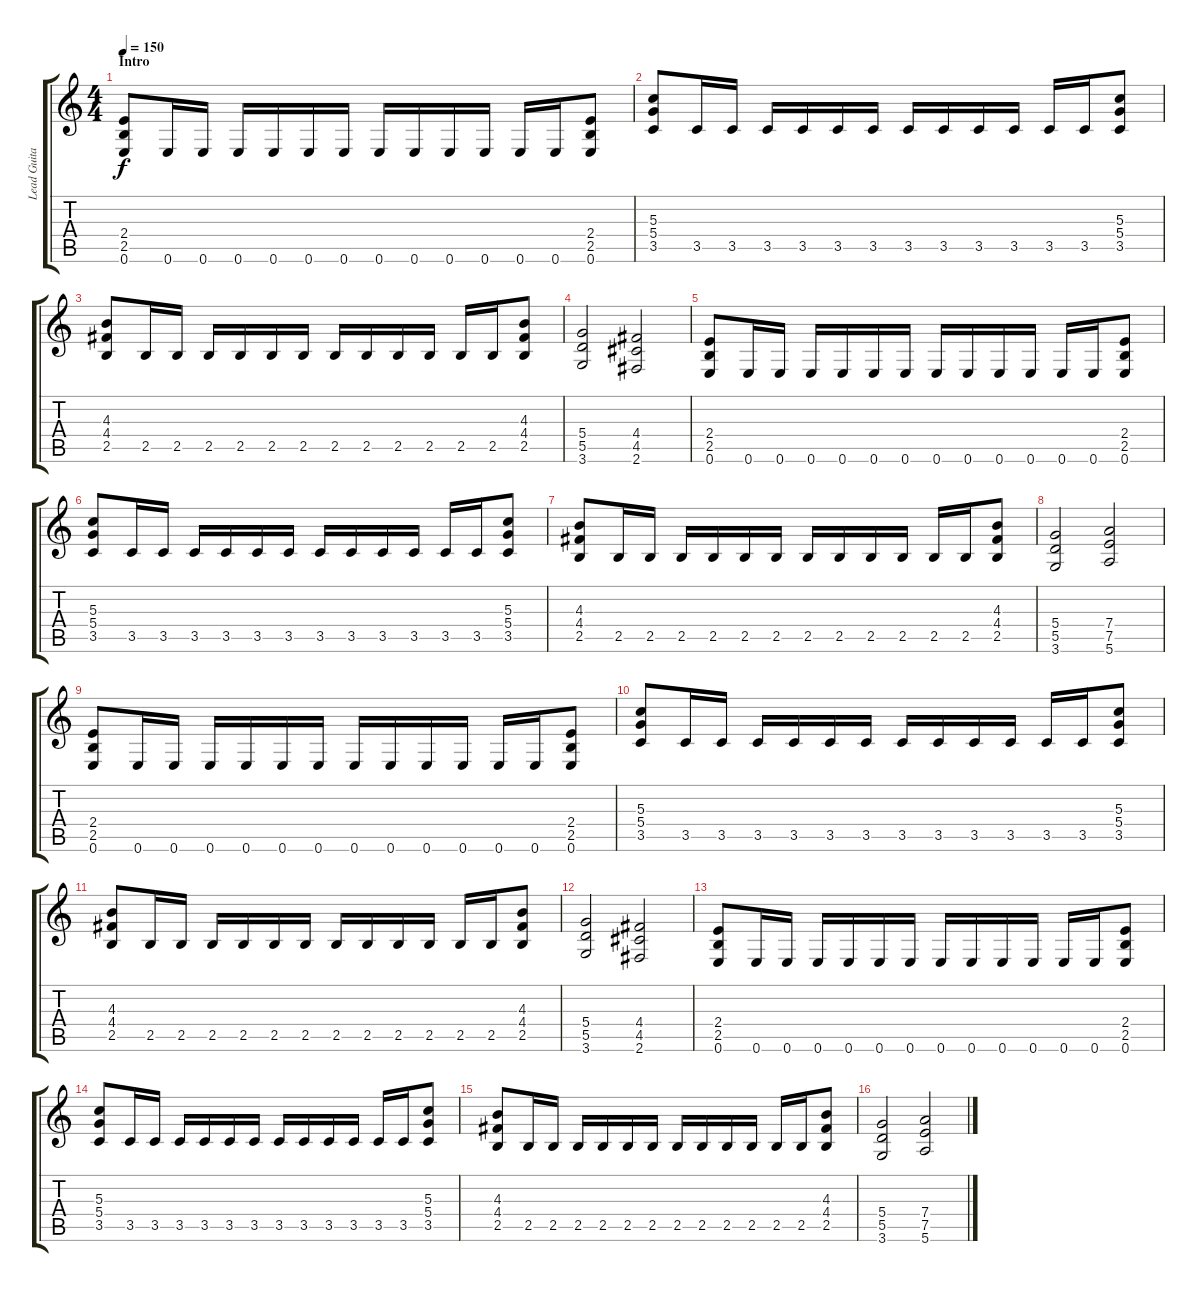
\track ("Lead Guitar I (Drive)" "Lead Guita") {instrument overdrivenguitar}
\staff {score tabs}
\tuning (E4 B3 G3 D3 A2 E2) {hide}
\ts (4 4)
\section ("" "Intro")
\tempo 150
\clef g2
\ks c
(2.4 2.5 0.6).8{dy f instrument overdrivenguitar} 0.6.16 0.6.16 0.6.16 0.6.16 0.6.16 0.6.16 0.6.16 0.6.16 0.6.16 0.6.16 0.6.16 0.6.16 (2.4 2.5 0.6).8 |
(5.3 5.4 3.5).8 3.5.16 3.5.16 3.5.16 3.5.16 3.5.16 3.5.16 3.5.16 3.5.16 3.5.16 3.5.16 3.5.16 3.5.16 (5.3 5.4 3.5).8 |
(4.3 4.4 2.5).8 2.5.16 2.5.16 2.5.16 2.5.16 2.5.16 2.5.16 2.5.16 2.5.16 2.5.16 2.5.16 2.5.16 2.5.16 (4.3 4.4 2.5).8 |
(5.4 5.5 3.6).2 (4.4 4.5 2.6).2 |
(2.4 2.5 0.6).8 0.6.16 0.6.16 0.6.16 0.6.16 0.6.16 0.6.16 0.6.16 0.6.16 0.6.16 0.6.16 0.6.16 0.6.16 (2.4 2.5 0.6).8 |
(5.3 5.4 3.5).8 3.5.16 3.5.16 3.5.16 3.5.16 3.5.16 3.5.16 3.5.16 3.5.16 3.5.16 3.5.16 3.5.16 3.5.16 (5.3 5.4 3.5).8 |
(4.3 4.4 2.5).8 2.5.16 2.5.16 2.5.16 2.5.16 2.5.16 2.5.16 2.5.16 2.5.16 2.5.16 2.5.16 2.5.16 2.5.16 (4.3 4.4 2.5).8 |
(5.4 5.5 3.6).2 (7.4 7.5 5.6).2 |
(2.4 2.5 0.6).8 0.6.16 0.6.16 0.6.16 0.6.16 0.6.16 0.6.16 0.6.16 0.6.16 0.6.16 0.6.16 0.6.16 0.6.16 (2.4 2.5 0.6).8 |
(5.3 5.4 3.5).8 3.5.16 3.5.16 3.5.16 3.5.16 3.5.16 3.5.16 3.5.16 3.5.16 3.5.16 3.5.16 3.5.16 3.5.16 (5.3 5.4 3.5).8 |
(4.3 4.4 2.5).8 2.5.16 2.5.16 2.5.16 2.5.16 2.5.16 2.5.16 2.5.16 2.5.16 2.5.16 2.5.16 2.5.16 2.5.16 (4.3 4.4 2.5).8 |
(5.4 5.5 3.6).2 (4.4 4.5 2.6).2 |
(2.4 2.5 0.6).8 0.6.16 0.6.16 0.6.16 0.6.16 0.6.16 0.6.16 0.6.16 0.6.16 0.6.16 0.6.16 0.6.16 0.6.16 (2.4 2.5 0.6).8 |
(5.3 5.4 3.5).8 3.5.16 3.5.16 3.5.16 3.5.16 3.5.16 3.5.16 3.5.16 3.5.16 3.5.16 3.5.16 3.5.16 3.5.16 (5.3 5.4 3.5).8 |
(4.3 4.4 2.5).8 2.5.16 2.5.16 2.5.16 2.5.16 2.5.16 2.5.16 2.5.16 2.5.16 2.5.16 2.5.16 2.5.16 2.5.16 (4.3 4.4 2.5).8 |
(5.4 5.5 3.6).2 (7.4 7.5 5.6).2
